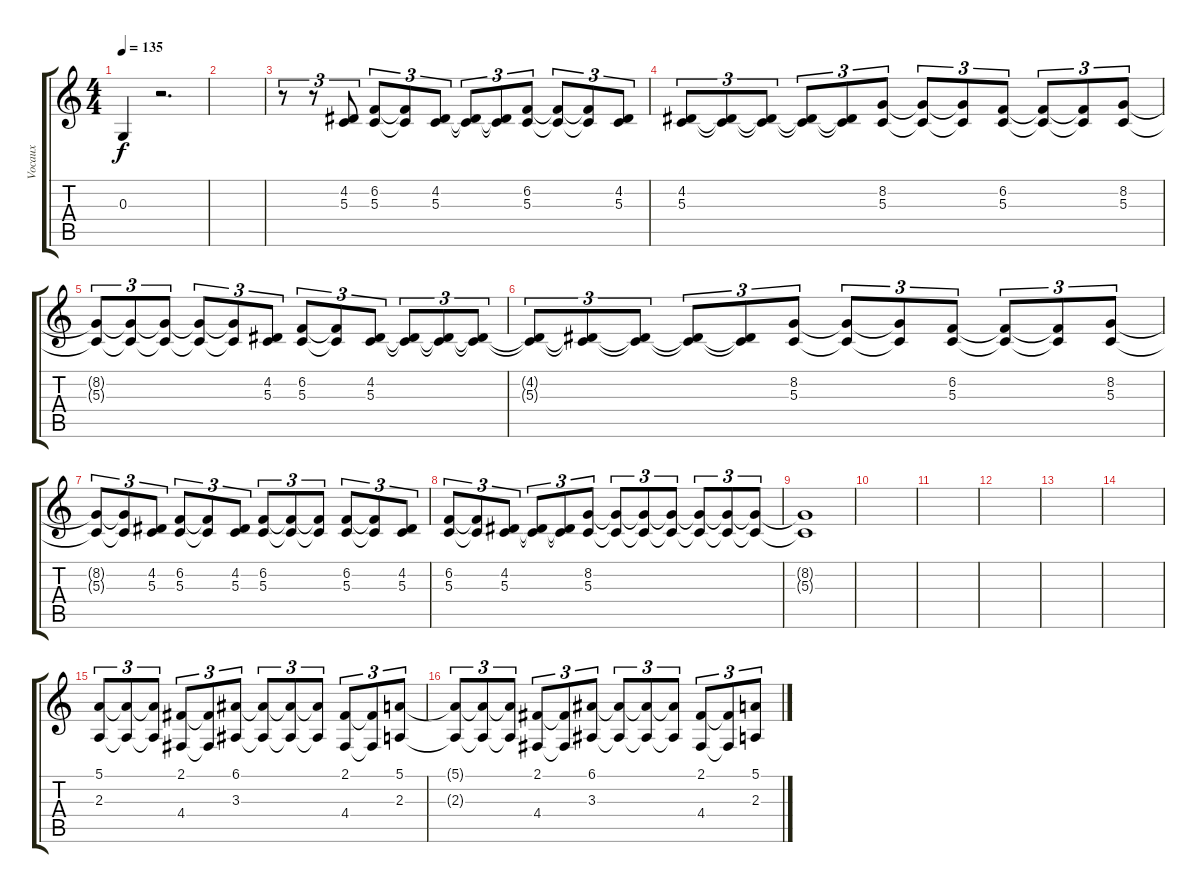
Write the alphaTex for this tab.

\track ("Vocaux" "Vocaux") {instrument viola}
\staff {score tabs}
\tuning (E4 B3 G3 D3 A2 E2) {hide}
\ts (4 4)
\tempo 135
\clef g2
\ks c
0.3{t}.4{dy f} r.2{d} |
|
r.8{tu (3 2)} r.8{tu (3 2)} (4.2 5.3).8{tu (3 2)} (6.2 5.3).8{tu (3 2)} (6.2{t} 5.3{t}).8{tu (3 2)} (4.2 5.3).8{tu (3 2)} (4.2{t} 5.3{t}).8{tu (3 2)} (4.2{t} 5.3{t}).8{tu (3 2)} (6.2 5.3).8{tu (3 2)} (6.2{t} 5.3{t}).8{tu (3 2)} (6.2{t} 5.3{t}).8{tu (3 2)} (4.2 5.3).8{tu (3 2)} |
(4.2 5.3).8{tu (3 2)} (4.2{t} 5.3{t}).8{tu (3 2)} (4.2{t} 5.3{t}).8{tu (3 2)} (4.2{t} 5.3{t}).8{tu (3 2)} (4.2{t} 5.3{t}).8{tu (3 2)} (8.2 5.3).8{tu (3 2)} (8.2{t} 5.3{t}).8{tu (3 2)} (8.2{t} 5.3{t}).8{tu (3 2)} (6.2 5.3).8{tu (3 2)} (6.2{t} 5.3{t}).8{tu (3 2)} (6.2{t} 5.3{t}).8{tu (3 2)} (8.2 5.3).8{tu (3 2)} |
(8.2{t} 5.3{t}).8{tu (3 2)} (8.2{t} 5.3{t}).8{tu (3 2)} (8.2{t} 5.3{t}).8{tu (3 2)} (8.2{t} 5.3{t}).8{tu (3 2)} (8.2{t} 5.3{t}).8{tu (3 2)} (4.2 5.3).8{tu (3 2)} (6.2 5.3).8{tu (3 2)} (6.2{t} 5.3{t}).8{tu (3 2)} (4.2 5.3).8{tu (3 2)} (4.2{t} 5.3{t}).8{tu (3 2)} (4.2{t} 5.3{t}).8{tu (3 2)} (4.2{t} 5.3{t}).8{tu (3 2)} |
(4.2{t} 5.3{t}).8{tu (3 2)} (4.2{t} 5.3{t}).8{tu (3 2)} (4.2{t} 5.3{t}).8{tu (3 2)} (4.2{t} 5.3{t}).8{tu (3 2)} (4.2{t} 5.3{t}).8{tu (3 2)} (8.2 5.3).8{tu (3 2)} (8.2{t} 5.3{t}).8{tu (3 2)} (8.2{t} 5.3{t}).8{tu (3 2)} (6.2 5.3).8{tu (3 2)} (6.2{t} 5.3{t}).8{tu (3 2)} (6.2{t} 5.3{t}).8{tu (3 2)} (8.2 5.3).8{tu (3 2)} |
(8.2{t} 5.3{t}).8{tu (3 2)} (8.2{t} 5.3{t}).8{tu (3 2)} (4.2 5.3).8{tu (3 2)} (6.2 5.3).8{tu (3 2)} (6.2{t} 5.3{t}).8{tu (3 2)} (4.2 5.3).8{tu (3 2)} (6.2 5.3).8{tu (3 2)} (6.2{t} 5.3{t}).8{tu (3 2)} (6.2{t} 5.3{t}).8{tu (3 2)} (6.2 5.3).8{tu (3 2)} (6.2{t} 5.3{t}).8{tu (3 2)} (4.2 5.3).8{tu (3 2)} |
(6.2 5.3).8{tu (3 2)} (6.2{t} 5.3{t}).8{tu (3 2)} (4.2 5.3).8{tu (3 2)} (4.2{t} 5.3{t}).8{tu (3 2)} (4.2{t} 5.3{t}).8{tu (3 2)} (8.2 5.3).8{tu (3 2)} (8.2{t} 5.3{t}).8{tu (3 2)} (8.2{t} 5.3{t}).8{tu (3 2)} (8.2{t} 5.3{t}).8{tu (3 2)} (8.2{t} 5.3{t}).8{tu (3 2)} (8.2{t} 5.3{t}).8{tu (3 2)} (8.2{t} 5.3{t}).8{tu (3 2)} |
(8.2{t} 5.3{t}).1 |
|
|
|
|
|
(5.1 2.3).8{tu (3 2)} (5.1{t} 2.3{t}).8{tu (3 2)} (5.1{t} 2.3{t}).8{tu (3 2)} (2.1 4.4).8{tu (3 2)} (2.1{t} 4.4{t}).8{tu (3 2)} (6.1 3.3).8{tu (3 2)} (6.1{t} 3.3{t}).8{tu (3 2)} (6.1{t} 3.3{t}).8{tu (3 2)} (6.1{t} 3.3{t}).8{tu (3 2)} (2.1 4.4).8{tu (3 2)} (2.1{t} 4.4{t}).8{tu (3 2)} (5.1 2.3).8{tu (3 2)} |
(5.1{t} 2.3{t}).8{tu (3 2)} (5.1{t} 2.3{t}).8{tu (3 2)} (5.1{t} 2.3{t}).8{tu (3 2)} (2.1 4.4).8{tu (3 2)} (2.1{t} 4.4{t}).8{tu (3 2)} (6.1 3.3).8{tu (3 2)} (6.1{t} 3.3{t}).8{tu (3 2)} (6.1{t} 3.3{t}).8{tu (3 2)} (6.1{t} 3.3{t}).8{tu (3 2)} (2.1 4.4).8{tu (3 2)} (2.1{t} 4.4{t}).8{tu (3 2)} (5.1 2.3).8{tu (3 2)}
